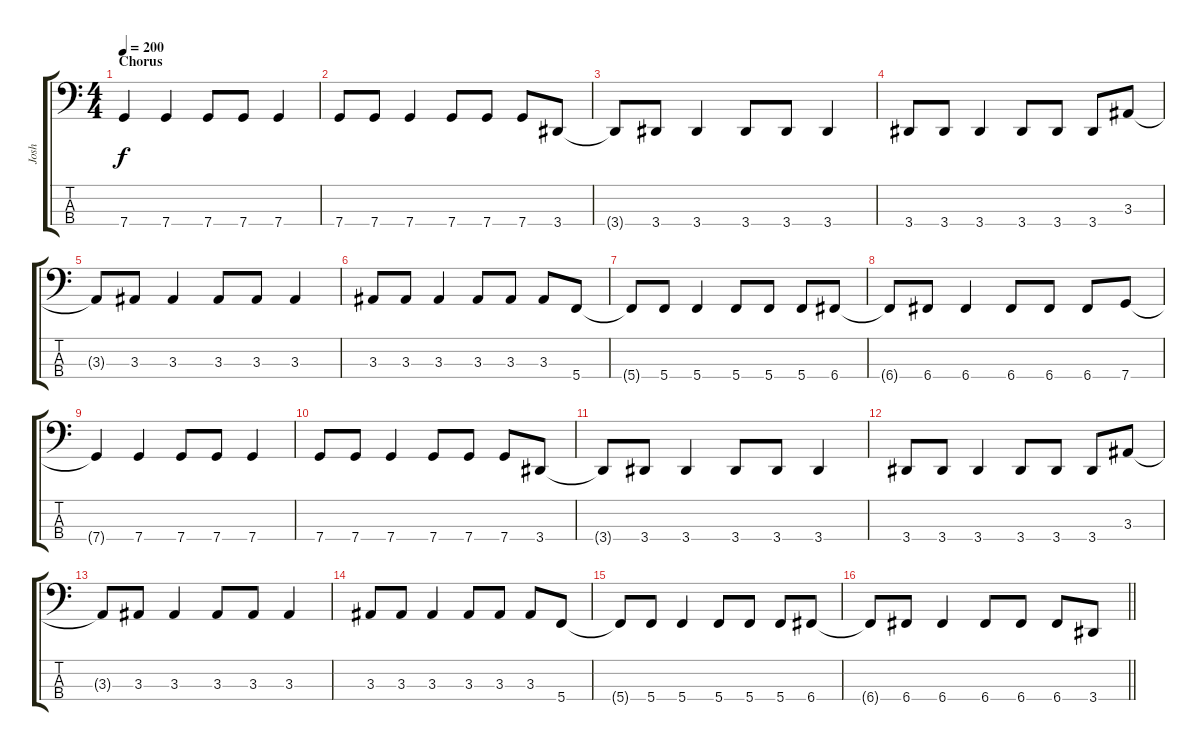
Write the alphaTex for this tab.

\track ("Josh" "Josh") {instrument electricbasspick}
\staff {score tabs}
\tuning (F2 C2 G1 C1) {hide}
\ts (4 4)
\section ("" "Chorus")
\tempo 200
\clef f4
\ks c
7.4{t}.4{dy f} 7.4.4 7.4.8 7.4.8 7.4.4 |
7.4.8 7.4.8 7.4.4 7.4.8 7.4.8 7.4.8 3.4.8 |
3.4{t}.8 3.4.8 3.4.4 3.4.8 3.4.8 3.4.4 |
3.4.8 3.4.8 3.4.4 3.4.8 3.4.8 3.4.8 3.3.8 |
3.3{t}.8 3.3.8 3.3.4 3.3.8 3.3.8 3.3.4 |
3.3.8 3.3.8 3.3.4 3.3.8 3.3.8 3.3.8 5.4.8 |
5.4{t}.8 5.4.8 5.4.4 5.4.8 5.4.8 5.4.8 6.4.8 |
6.4{t}.8 6.4.8 6.4.4 6.4.8 6.4.8 6.4.8 7.4.8 |
7.4{t}.4 7.4.4 7.4.8 7.4.8 7.4.4 |
7.4.8 7.4.8 7.4.4 7.4.8 7.4.8 7.4.8 3.4.8 |
3.4{t}.8 3.4.8 3.4.4 3.4.8 3.4.8 3.4.4 |
3.4.8 3.4.8 3.4.4 3.4.8 3.4.8 3.4.8 3.3.8 |
3.3{t}.8 3.3.8 3.3.4 3.3.8 3.3.8 3.3.4 |
3.3.8 3.3.8 3.3.4 3.3.8 3.3.8 3.3.8 5.4.8 |
5.4{t}.8 5.4.8 5.4.4 5.4.8 5.4.8 5.4.8 6.4.8 |
\barLineRight lightlight
6.4{t}.8 6.4.8 6.4.4 6.4.8 6.4.8 6.4.8 3.4.8
